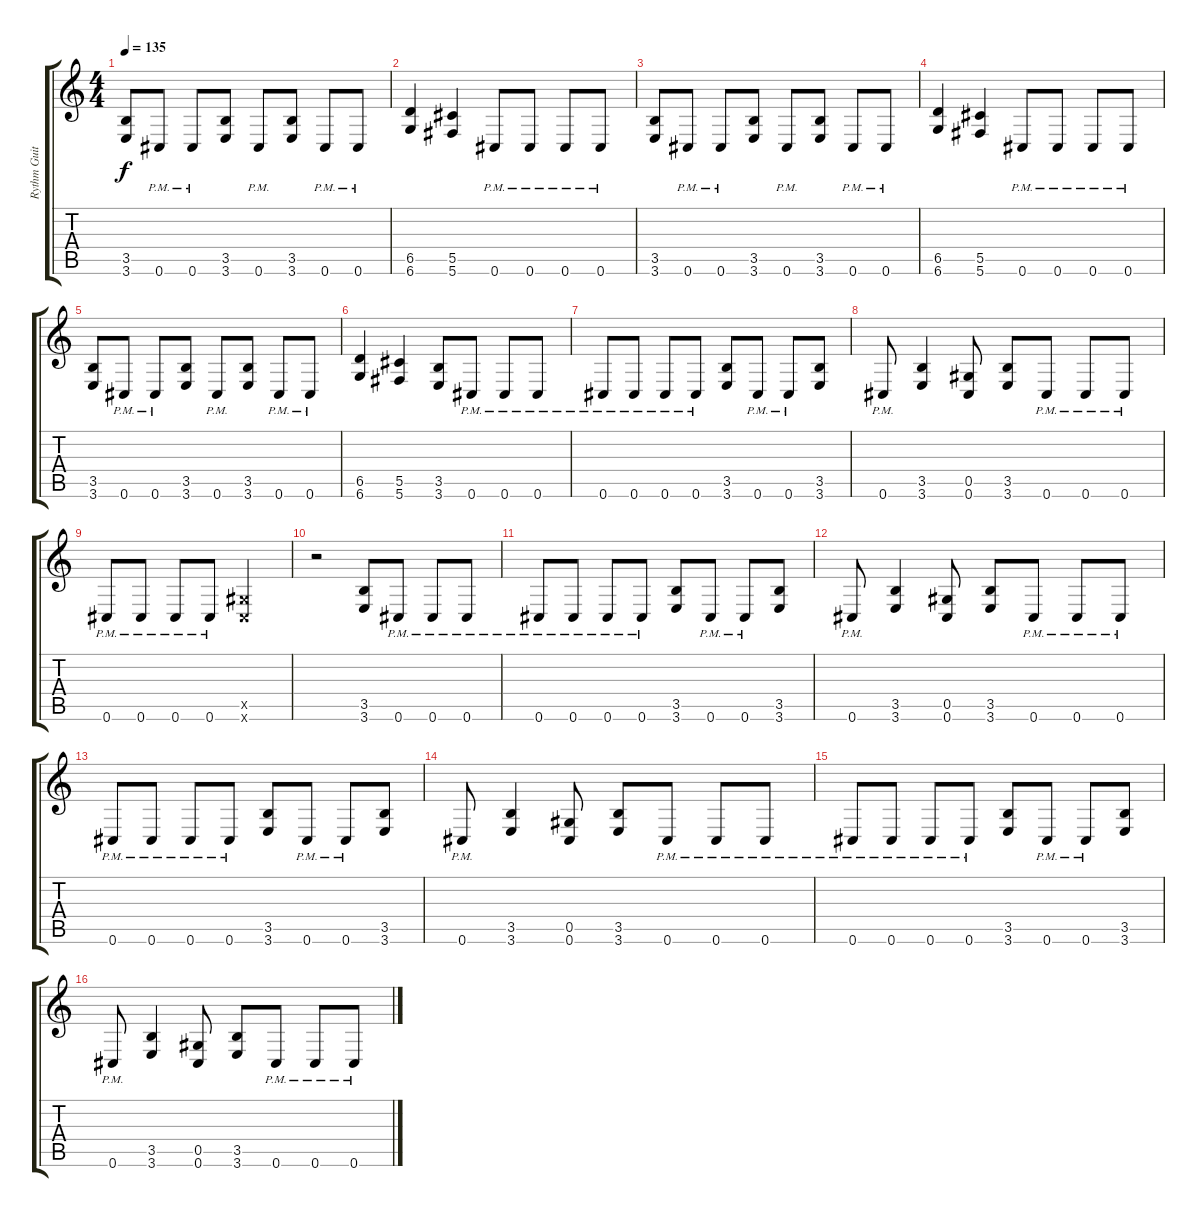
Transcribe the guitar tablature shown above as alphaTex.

\track ("Rythm Guitar" "Rythm Guit") {instrument distortionguitar}
\staff {score tabs}
\tuning (Eb4 Bb3 Gb3 Db3 Ab2 Db2) {hide}
\ts (4 4)
\tempo 135
\clef g2
\ks c
(3.5 3.6).8{dy f} 0.6{pm}.8 0.6{pm}.8 (3.5 3.6).8 0.6{pm}.8 (3.5 3.6).8 0.6{pm}.8 0.6{pm}.8 |
(6.5 6.6).4 (5.5 5.6).4 0.6{pm}.8 0.6{pm}.8 0.6{pm}.8 0.6{pm}.8 |
(3.5 3.6).8 0.6{pm}.8 0.6{pm}.8 (3.5 3.6).8 0.6{pm}.8 (3.5 3.6).8 0.6{pm}.8 0.6{pm}.8 |
(6.5 6.6).4 (5.5 5.6).4 0.6{pm}.8 0.6{pm}.8 0.6{pm}.8 0.6{pm}.8 |
(3.5 3.6).8 0.6{pm}.8 0.6{pm}.8 (3.5 3.6).8 0.6{pm}.8 (3.5 3.6).8 0.6{pm}.8 0.6{pm}.8 |
(6.5 6.6).4 (5.5 5.6).4 (3.5 3.6).8 0.6{pm}.8 0.6{pm}.8 0.6{pm}.8 |
0.6{pm}.8 0.6{pm}.8 0.6{pm}.8 0.6{pm}.8 (3.5 3.6).8 0.6{pm}.8 0.6{pm}.8 (3.5 3.6).8 |
0.6{pm}.8 (3.5 3.6).4 (0.5 0.6).8 (3.5 3.6).8 0.6{pm}.8 0.6{pm}.8 0.6{pm}.8 |
0.6{pm}.8 0.6{pm}.8 0.6{pm}.8 0.6{pm}.8 (0.5{x} 0.6{x}).2 |
r.2 (3.5 3.6).8 0.6{pm}.8 0.6{pm}.8 0.6{pm}.8 |
0.6{pm}.8 0.6{pm}.8 0.6{pm}.8 0.6{pm}.8 (3.5 3.6).8 0.6{pm}.8 0.6{pm}.8 (3.5 3.6).8 |
0.6{pm}.8 (3.5 3.6).4 (0.5 0.6).8 (3.5 3.6).8 0.6{pm}.8 0.6{pm}.8 0.6{pm}.8 |
0.6{pm}.8 0.6{pm}.8 0.6{pm}.8 0.6{pm}.8 (3.5 3.6).8 0.6{pm}.8 0.6{pm}.8 (3.5 3.6).8 |
0.6{pm}.8 (3.5 3.6).4 (0.5 0.6).8 (3.5 3.6).8 0.6{pm}.8 0.6{pm}.8 0.6{pm}.8 |
0.6{pm}.8 0.6{pm}.8 0.6{pm}.8 0.6{pm}.8 (3.5 3.6).8 0.6{pm}.8 0.6{pm}.8 (3.5 3.6).8 |
0.6{pm}.8 (3.5 3.6).4 (0.5 0.6).8 (3.5 3.6).8 0.6{pm}.8 0.6{pm}.8 0.6{pm}.8
